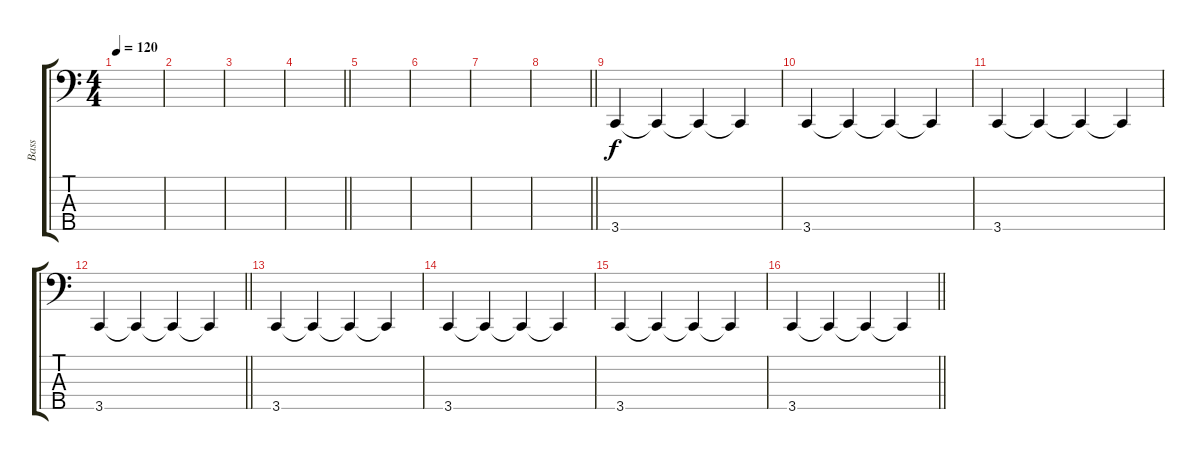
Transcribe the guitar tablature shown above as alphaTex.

\track ("Bass" "Bass") {instrument electricbassfinger}
\staff {score tabs}
\tuning (F2 C2 G1 D1 A0) {hide}
\ts (4 4)
\tempo 120
\clef f4
\ks c
|
|
|
\barLineRight lightlight
|
|
|
|
\barLineRight lightlight
|
3.5.4{volume 16} 3.5{t}.4 3.5{t}.4 3.5{t}.4{volume 8} |
3.5.4{volume 16} 3.5{t}.4 3.5{t}.4 3.5{t}.4{volume 8} |
3.5.4{volume 16} 3.5{t}.4 3.5{t}.4 3.5{t}.4{volume 8} |
\barLineRight lightlight
3.5.4{volume 16} 3.5{t}.4 3.5{t}.4 3.5{t}.4{volume 8} |
3.5.4{volume 16} 3.5{t}.4 3.5{t}.4 3.5{t}.4{volume 8} |
3.5.4{volume 16} 3.5{t}.4 3.5{t}.4 3.5{t}.4{volume 8} |
3.5.4{volume 16} 3.5{t}.4 3.5{t}.4 3.5{t}.4{volume 8} |
\barLineRight lightlight
3.5.4{volume 16} 3.5{t}.4 3.5{t}.4 3.5{t}.4{volume 8}
